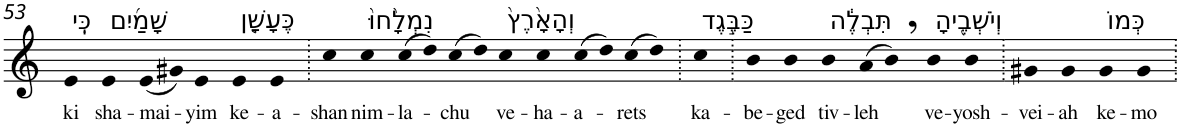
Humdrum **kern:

**kern	**text
*part1	*part1
*staff1	*staff1
*I"Piano	*
*I'Pno	*
!!LO:PB:g=z
*clefG2	*
*k[]	*
=53	=53
!LO:TX:a:t=כִּֽי	!
!	!LO:LY:b
4e	ki
!LO:TX:a:t=שָׁמַ֜יִם	!
!	!LO:LY:b
4e	sha-
!	!LO:LY:b
(8e	-mai-
8g#X)	.
!	!LO:LY:b
4e	-yim
!LO:TX:a:t=כֶּעָשָׁ֤ן	!
!	!LO:LY:b
4e	ke-
!	!LO:LY:b
4e	-a-
=54.	=54.
!	!LO:LY:b
4cc	-shan
!LO:TX:a:t=נִמְלָ֙חוּ֙	!
!	!LO:LY:b
4cc	nim-
!	!LO:LY:b
(8cc	-la-
8dd)	.
!	!LO:LY:b
(8cc	-chu
8dd)	.
!LO:TX:a:t=וְהָאָ֙רֶץ֙	!
!	!LO:LY:b
4cc	ve-
!	!LO:LY:b
4cc	-ha-
!	!LO:LY:b
(8cc	-a-
8dd)	.
!	!LO:LY:b
(8cc	-rets
8dd)	.
=55.	=55.
!LO:TX:a:t=כַּבֶּ֣גֶד	!
!	!LO:LY:b
4cc	ka-
=56.	=56.
!	!LO:LY:b
4b	-be-
!	!LO:LY:b
4b	-ged
!LO:TX:a:t=תִּבְלֶ֔ה	!
!	!LO:LY:b
4b	tiv-
!	!LO:LY:b
(8a	-leh
8b,)	.
!LO:TX:a:t=וְיֹשְׁבֶ֖יהָ	!
!	!LO:LY:b
4b	ve-
!	!LO:LY:b
4b	-yosh-
=57.	=57.
!	!LO:LY:b
4g#X	-vei-
!	!LO:LY:b
4g#	-ah
!LO:TX:a:t=כְּמוֹ	!
!	!LO:LY:b
4g#	ke-
!	!LO:LY:b
4g#	-mo
=.	=.
*-	*-
